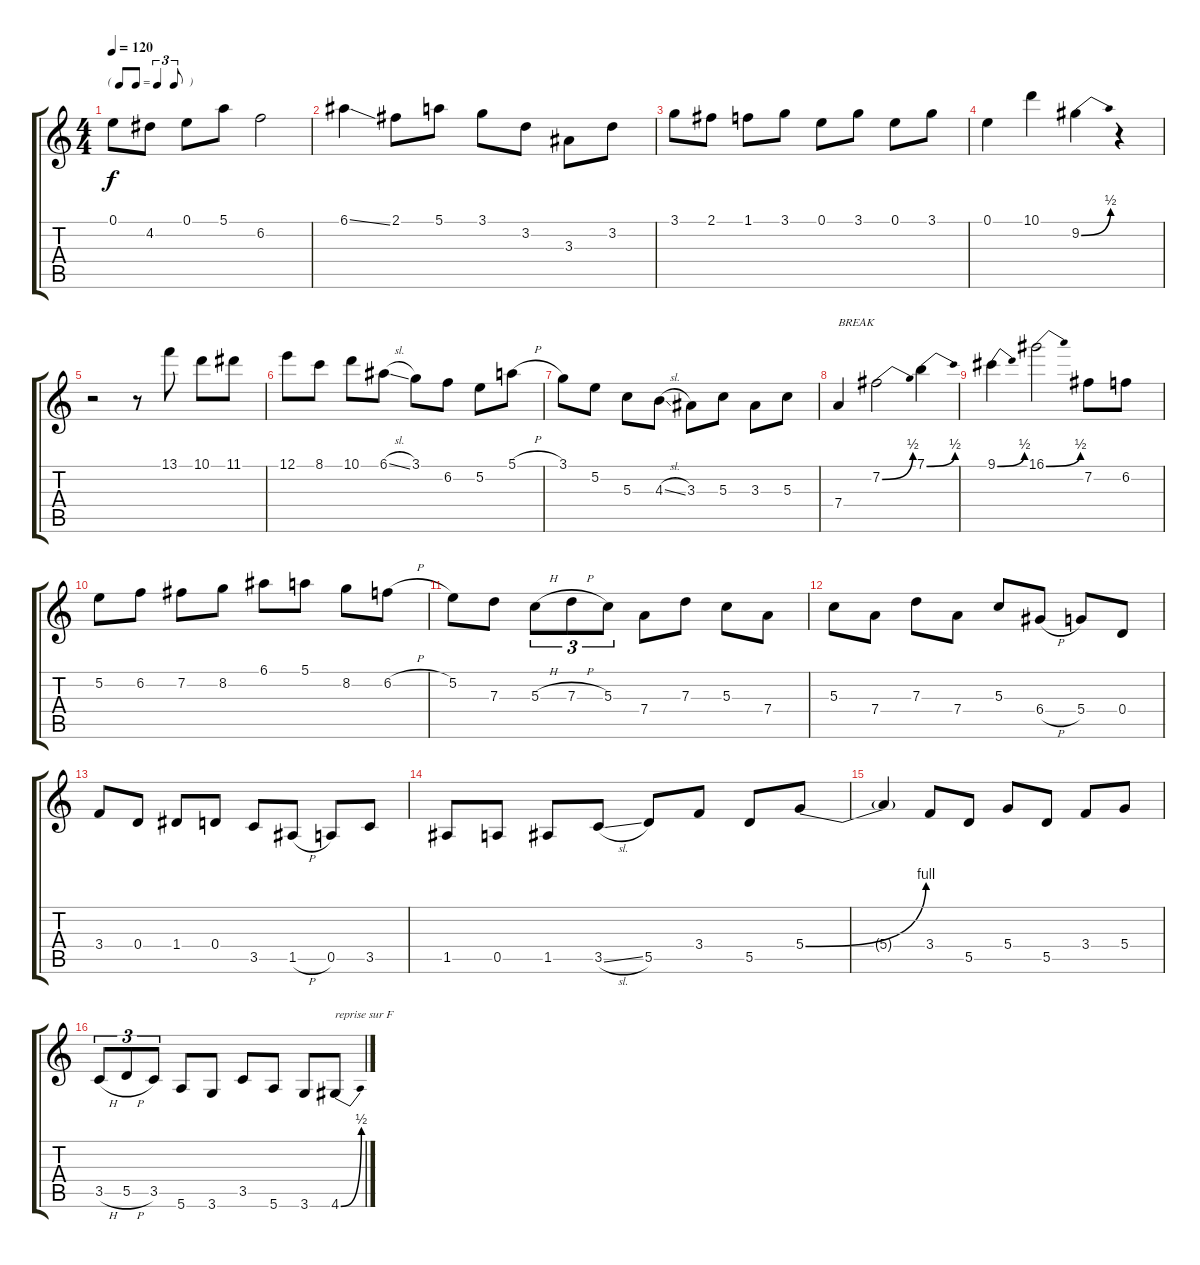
\track "" {instrument acousticguitarsteel}
\staff {score tabs}
\tuning (E4 B3 G3 D3 A2 E2) {hide}
\ts (4 4)
\tf triplet8th
\tempo 120
\clef g2
\ks c
0.1.8{dy f} 4.2.8 0.1.8 5.1.8 6.2.2 |
6.1{ss}.4 2.1.8 5.1.8 3.1.8 3.2.8 3.3.8 3.2.8 |
3.1.8 2.1.8 1.1.8 3.1.8 0.1.8 3.1.8 0.1.8 3.1.8 |
0.1.4 10.1.4 9.2{be (bend 0 0 60 2)}.4 r.4 |
r.2 r.8 13.1.8 10.1.8 11.1.8 |
12.1.8 8.1.8 10.1.8 6.1{sl}.8 3.1.8 6.2.8 5.2.8 5.1{h}.8 |
3.1.8 5.2.8 5.3.8 4.3{sl}.8 3.3.8 5.3.8 3.3.8 5.3.8 |
7.4.4{txt "BREAK"} 7.2{be (bend 0 0 60 2)}.2 7.1{be (bend 0 0 60 2)}.4 |
9.1{be (bend 0 0 60 2)}.4 16.1{be (bend 0 0 60 2)}.2 7.2.8 6.2.8 |
5.2.8 6.2.8 7.2.8 8.2.8 6.1.8 5.1.8 8.2.8 6.2{h}.8 |
5.2.8 7.3.8 5.3{h}.8{tu (3 2)} 7.3{h}.8{tu (3 2)} 5.3.8{tu (3 2)} 7.4.8 7.3.8 5.3.8 7.4.8 |
5.3.8 7.4.8 7.3.8 7.4.8 5.3.8 6.4{h}.8 5.4.8 0.4.8 |
3.4.8 0.4.8 1.4.8 0.4.8 3.5.8 1.5{h}.8 0.5.8 3.5.8 |
1.5.8 0.5.8 1.5.8 3.5{sl}.8 5.5.8 3.4.8 5.5.8 5.4{be (bend 0 0 60 4)}.8 |
5.4{t}.4 3.4.8 5.5.8 5.4.8 5.5.8 3.4.8 5.4.8 |
3.5{h}.8{tu (3 2)} 5.5{h}.8{tu (3 2)} 3.5.8{tu (3 2)} 5.6.8 3.6.8 3.5.8 5.6.8 3.6.8 4.6{be (bend 0 0 60 2)}.8{txt "reprise sur F"}
